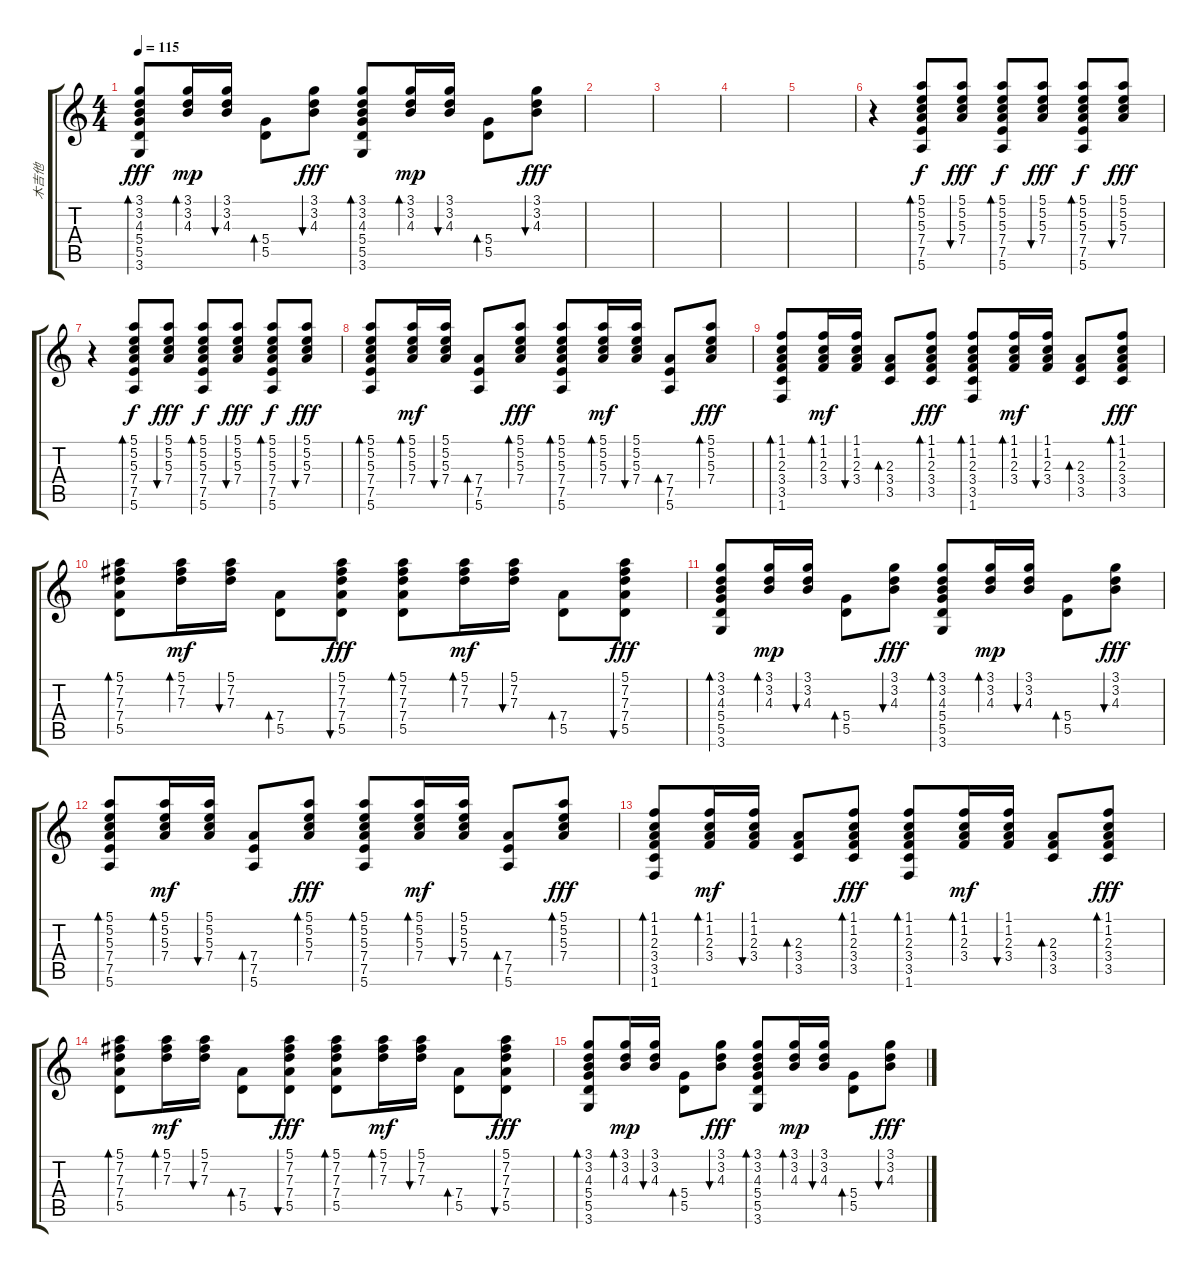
\track ("木吉他" "木吉他") {instrument acousticguitarsteel}
\staff {score tabs}
\tuning (E4 B3 G3 D3 A2 E2) {hide}
\ts (4 4)
\tempo 115
\clef g2
\ks c
(3.1 3.2 4.3 5.4 5.5 3.6).8{bd 60 dy fff} (3.1 3.2 4.3).16{bd 60 dy mp} (3.1 3.2 4.3).16{bu 60} (5.4 5.5).8{bd 60} (3.1 3.2 4.3).8{bu 60 dy fff} (3.1 3.2 4.3 5.4 5.5 3.6).8{bd 60} (3.1 3.2 4.3).16{bd 60 dy mp} (3.1 3.2 4.3).16{bu 60} (5.4 5.5).8{bd 60} (3.1 3.2 4.3).8{bu 60 dy fff} |
|
|
|
|
r.4 (5.1 5.2 5.3 7.4 7.5 5.6).8{bd 120 dy f} (5.1 5.2 5.3 7.4).8{bu 120 dy fff} (5.1 5.2 5.3 7.4 7.5 5.6).8{bd 120 dy f} (5.1 5.2 5.3 7.4).8{bu 120 dy fff} (5.1 5.2 5.3 7.4 7.5 5.6).8{bd 120 dy f} (5.1 5.2 5.3 7.4).8{bu 120 dy fff} |
r.4 (5.1 5.2 5.3 7.4 7.5 5.6).8{bd 120 dy f} (5.1 5.2 5.3 7.4).8{bu 120 dy fff} (5.1 5.2 5.3 7.4 7.5 5.6).8{bd 120 dy f} (5.1 5.2 5.3 7.4).8{bu 120 dy fff} (5.1 5.2 5.3 7.4 7.5 5.6).8{bd 120 dy f} (5.1 5.2 5.3 7.4).8{bu 120 dy fff} |
(5.1 5.2 5.3 7.4 7.5 5.6).8{bd 60} (5.1 5.2 5.3 7.4).16{bd 60 dy mf} (5.1 5.2 5.3 7.4).16{bu 60} (7.4 7.5 5.6).8{bd 60} (5.1 5.2 5.3 7.4).8{bd 60 dy fff} (5.1 5.2 5.3 7.4 7.5 5.6).8{bd 60} (5.1 5.2 5.3 7.4).16{bd 60 dy mf} (5.1 5.2 5.3 7.4).16{bu 60} (7.4 7.5 5.6).8{bd 60} (5.1 5.2 5.3 7.4).8{bd 60 dy fff} |
(1.1 1.2 2.3 3.4 3.5 1.6).8{bd 60} (1.1 1.2 2.3 3.4).16{bd 60 dy mf} (1.1 1.2 2.3 3.4).16{bu 60} (2.3 3.4 3.5).8{bd 60} (1.1 1.2 2.3 3.4 3.5).8{bd 120 dy fff} (1.1 1.2 2.3 3.4 3.5 1.6).8{bd 60} (1.1 1.2 2.3 3.4).16{bd 60 dy mf} (1.1 1.2 2.3 3.4).16{bu 60} (2.3 3.4 3.5).8{bd 60} (1.1 1.2 2.3 3.4 3.5).8{bd 120 dy fff} |
(5.1 7.2 7.3 7.4 5.5).8{bd 60} (5.1 7.2 7.3).16{bd 60 dy mf} (5.1 7.2 7.3).16{bu 60} (7.4 5.5).8{bd 60} (5.1 7.2 7.3 7.4 5.5).8{bu 60 dy fff} (5.1 7.2 7.3 7.4 5.5).8{bd 60} (5.1 7.2 7.3).16{bd 60 dy mf} (5.1 7.2 7.3).16{bu 60} (7.4 5.5).8{bd 60} (5.1 7.2 7.3 7.4 5.5).8{bu 60 dy fff} |
(3.1 3.2 4.3 5.4 5.5 3.6).8{bd 60} (3.1 3.2 4.3).16{bd 60 dy mp} (3.1 3.2 4.3).16{bu 60} (5.4 5.5).8{bd 60} (3.1 3.2 4.3).8{bu 60 dy fff} (3.1 3.2 4.3 5.4 5.5 3.6).8{bd 60} (3.1 3.2 4.3).16{bd 60 dy mp} (3.1 3.2 4.3).16{bu 60} (5.4 5.5).8{bd 60} (3.1 3.2 4.3).8{bu 60 dy fff} |
(5.1 5.2 5.3 7.4 7.5 5.6).8{bd 60} (5.1 5.2 5.3 7.4).16{bd 60 dy mf} (5.1 5.2 5.3 7.4).16{bu 60} (7.4 7.5 5.6).8{bd 60} (5.1 5.2 5.3 7.4).8{bd 60 dy fff} (5.1 5.2 5.3 7.4 7.5 5.6).8{bd 60} (5.1 5.2 5.3 7.4).16{bd 60 dy mf} (5.1 5.2 5.3 7.4).16{bu 60} (7.4 7.5 5.6).8{bd 60} (5.1 5.2 5.3 7.4).8{bd 60 dy fff} |
(1.1 1.2 2.3 3.4 3.5 1.6).8{bd 60} (1.1 1.2 2.3 3.4).16{bd 60 dy mf} (1.1 1.2 2.3 3.4).16{bu 60} (2.3 3.4 3.5).8{bd 60} (1.1 1.2 2.3 3.4 3.5).8{bd 120 dy fff} (1.1 1.2 2.3 3.4 3.5 1.6).8{bd 60} (1.1 1.2 2.3 3.4).16{bd 60 dy mf} (1.1 1.2 2.3 3.4).16{bu 60} (2.3 3.4 3.5).8{bd 60} (1.1 1.2 2.3 3.4 3.5).8{bd 120 dy fff} |
(5.1 7.2 7.3 7.4 5.5).8{bd 60} (5.1 7.2 7.3).16{bd 60 dy mf} (5.1 7.2 7.3).16{bu 60} (7.4 5.5).8{bd 60} (5.1 7.2 7.3 7.4 5.5).8{bu 60 dy fff} (5.1 7.2 7.3 7.4 5.5).8{bd 60} (5.1 7.2 7.3).16{bd 60 dy mf} (5.1 7.2 7.3).16{bu 60} (7.4 5.5).8{bd 60} (5.1 7.2 7.3 7.4 5.5).8{bu 60 dy fff} |
(3.1 3.2 4.3 5.4 5.5 3.6).8{bd 60} (3.1 3.2 4.3).16{bd 60 dy mp} (3.1 3.2 4.3).16{bu 60} (5.4 5.5).8{bd 60} (3.1 3.2 4.3).8{bu 60 dy fff} (3.1 3.2 4.3 5.4 5.5 3.6).8{bd 60} (3.1 3.2 4.3).16{bd 60 dy mp} (3.1 3.2 4.3).16{bu 60} (5.4 5.5).8{bd 60} (3.1 3.2 4.3).8{bu 60 dy fff}
